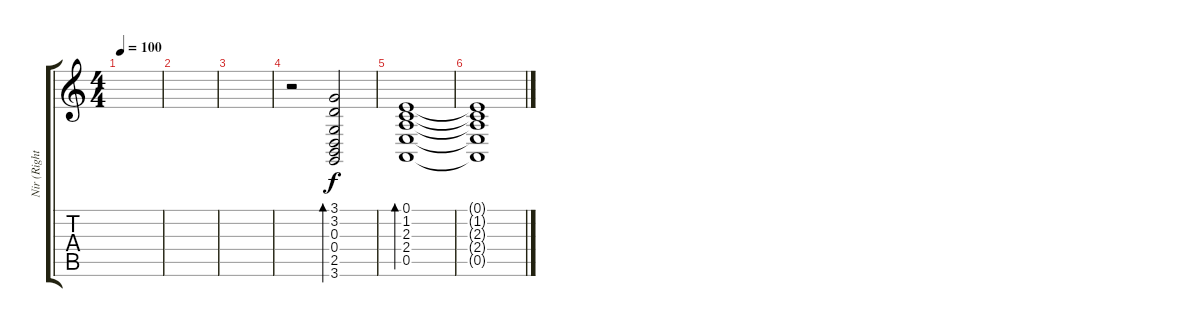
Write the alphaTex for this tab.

\track ("Nir (Right Hand)" "Nir (Right") {instrument brightacousticpiano}
\staff {score tabs}
\tuning (E4 B3 G3 D3 A2 E2) {hide}
\ts (4 4)
\tempo 100
\clef g2
\ks c
|
|
|
r.2 (3.1 3.2 0.3 0.4 2.5 3.6).2{bd 240} |
(0.1 1.2 2.3 2.4 0.5).1{bd 240} |
(0.1{t} 1.2{t} 2.3{t} 2.4{t} 0.5{t}).1
